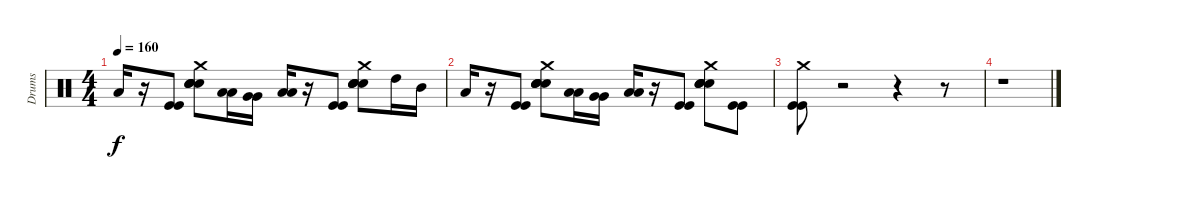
\track ("Drums" "Drums") {instrument percussion}
\staff {score}
\articulation defaults
\ts (4 4)
\tempo 160
\clef neutral
\ks c "Low Tom (hit)".16{dy f}
r.16 ("Kick (hit)" "Kick (hit)").8 ("Electric Snare (hit)" "Electric Snare (hit)" "Crash medium (hit)" "Electric Snare (hit)" "Electric Snare (hit)").8 ("Low Tom (hit)" "Low Tom (hit)").16 ("Very Low Tom (hit)" "Very Low Tom (hit)").16 ("Low Floor Tom (hit)" "Low Floor Tom (hit)").16 r.16 ("Kick (hit)" "Kick (hit)").8 ("Electric Snare (hit)" "Electric Snare (hit)" "Crash medium (hit)" "Electric Snare (hit)" "Electric Snare (hit)").8 "High Tom (hit)".16 "Mid Tom (hit)".16 |
"Low Tom (hit)".16 r.16 ("Kick (hit)" "Kick (hit)").8 ("Electric Snare (hit)" "Electric Snare (hit)" "Crash medium (hit)" "Electric Snare (hit)" "Electric Snare (hit)").8 ("Low Tom (hit)" "Low Tom (hit)").16 ("Very Low Tom (hit)" "Very Low Tom (hit)").16 ("Low Floor Tom (hit)" "Low Floor Tom (hit)").16 r.16 ("Kick (hit)" "Kick (hit)").8 ("Electric Snare (hit)" "Electric Snare (hit)" "Crash medium (hit)" "Electric Snare (hit)" "Electric Snare (hit)").8 ("Kick (hit)" "Kick (hit)").8 |
("Kick (hit)" "Kick (hit)" "Crash medium (hit)").8 r.2 r.4 r.8 |
r.1
